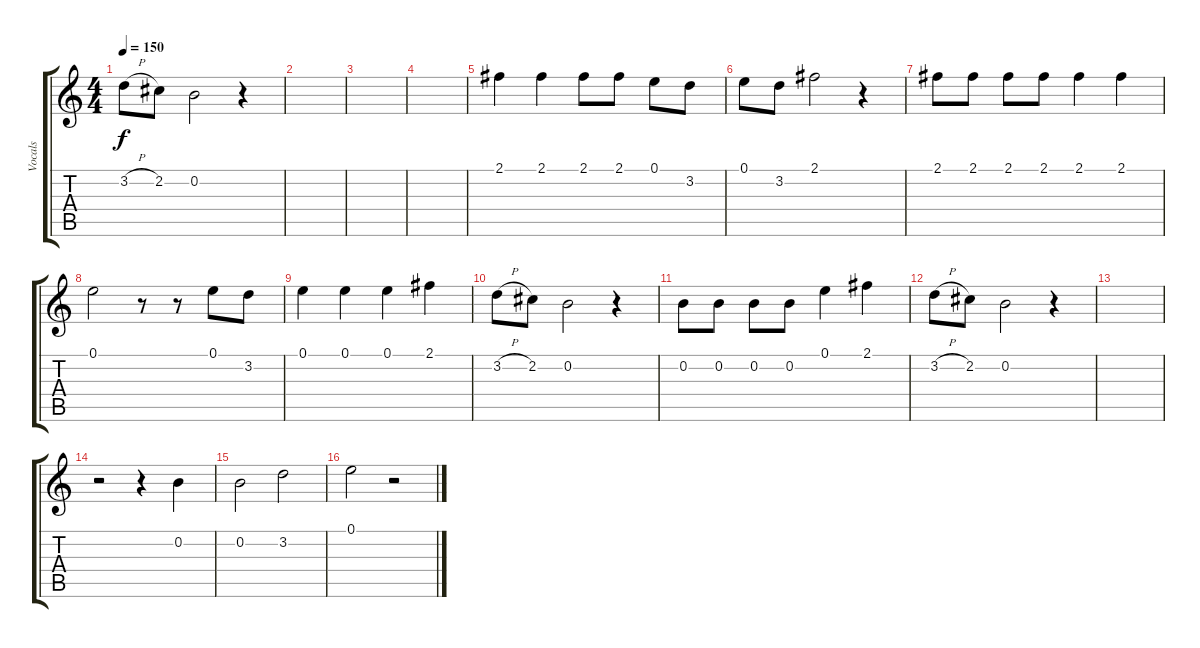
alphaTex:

\track ("Vocals" "Vocals") {instrument electricguitarclean}
\staff {score tabs}
\tuning (E4 B3 G3 D3 A2 E2) {hide}
\ts (4 4)
\tempo 150
\clef g2
\ks c
3.2{h}.8{dy f} 2.2.8 0.2.2 r.4 |
|
|
|
2.1.4 2.1.4 2.1.8 2.1.8 0.1.8 3.2.8 |
0.1.8 3.2.8 2.1.2 r.4 |
2.1.8 2.1.8 2.1.8 2.1.8 2.1.4 2.1.4 |
0.1.2 r.8 r.8 0.1.8 3.2.8 |
0.1.4 0.1.4 0.1.4 2.1.4 |
3.2{h}.8 2.2.8 0.2.2 r.4 |
0.2.8 0.2.8 0.2.8 0.2.8 0.1.4 2.1.4 |
3.2{h}.8 2.2.8 0.2.2 r.4 |
|
r.2 r.4 0.2.4 |
0.2.2 3.2.2 |
0.1.2 r.2
